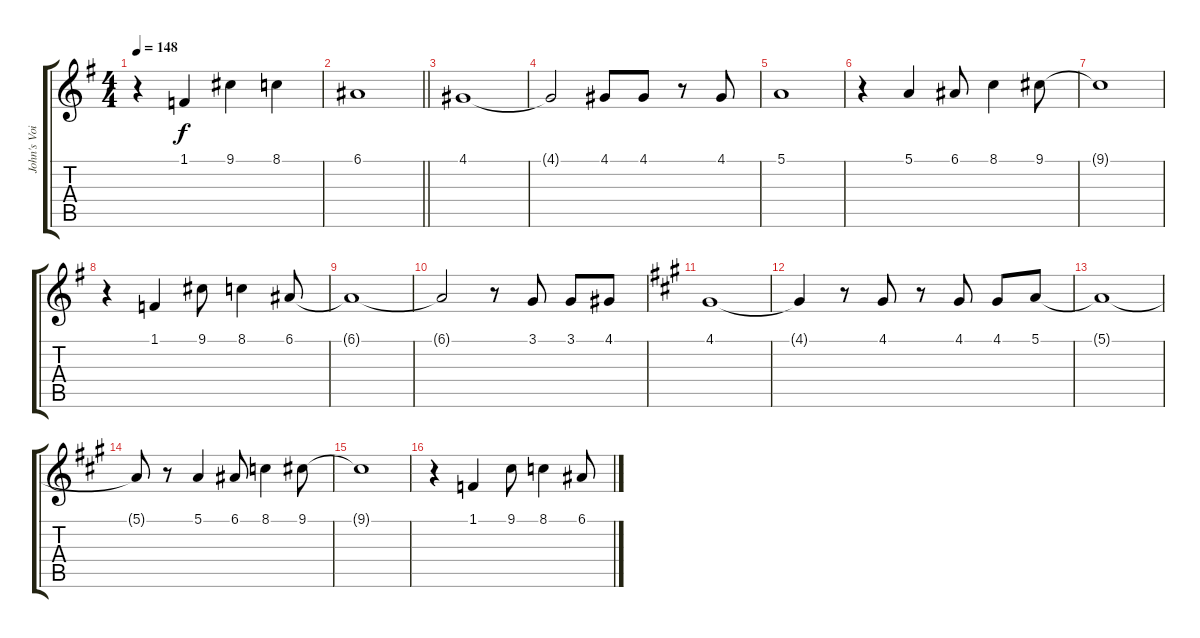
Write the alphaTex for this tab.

\track ("John's Voice" "John's Voi") {instrument voiceoohs}
\staff {score tabs}
\tuning (E4 B3 G3 D3 A2 E2) {hide}
\ts (4 4)
\tempo 148
\clef g2
\ks g
r.4{dy f} 1.1.4 9.1.4 8.1.4 |
\barLineRight lightlight
6.1.1 |
4.1.1 |
4.1{t}.2 4.1.8 4.1.8 r.8 4.1.8 |
5.1.1 |
r.4 5.1.4 6.1.8 8.1.4 9.1.8 |
9.1{t}.1 |
r.4 1.1.4 9.1.8 8.1.4 6.1.8 |
6.1{t}.1 |
6.1{t}.2 r.8 3.1.8 3.1.8 4.1.8 |
\ks a
4.1.1 |
4.1{t}.4 r.8 4.1.8 r.8 4.1.8 4.1.8 5.1.8 |
5.1{t}.1 |
5.1{t}.8 r.8 5.1.4 6.1.8 8.1.4 9.1.8 |
9.1{t}.1{volume 0} |
r.4 1.1.4 9.1.8 8.1.4 6.1.8
